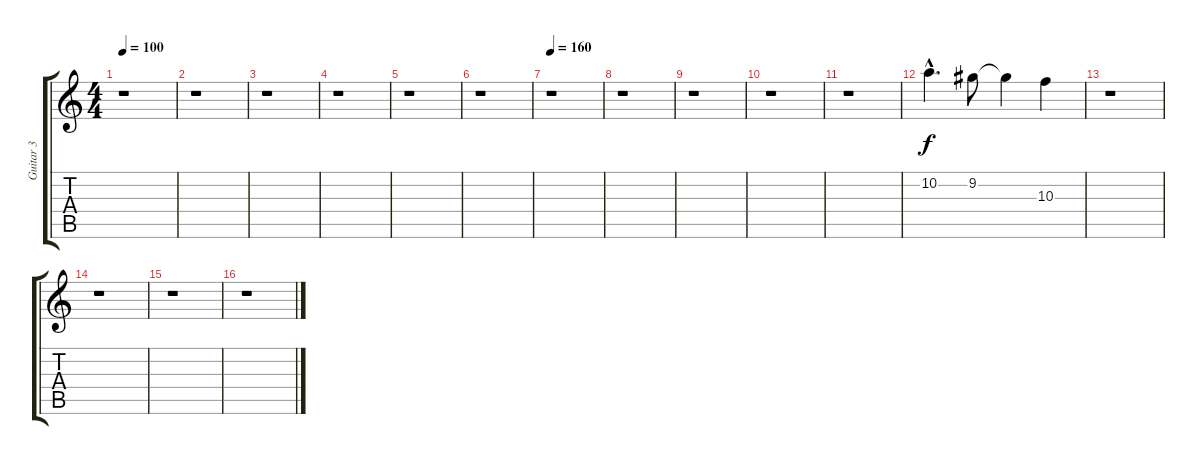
\track ("Guitar 3" "Guitar 3") {instrument distortionguitar}
\staff {score tabs}
\tuning (E4 B3 G3 D3 A2 E2) {hide}
\ts (4 4)
\tempo 100
\clef g2
\ks c
r.1{dy f} |
r.1 |
r.1 |
r.1 |
r.1 |
r.1 |
\tempo 160
r.1 |
r.1 |
r.1 |
r.1 |
r.1 |
10.2{hac}.4{d} 9.2.8 9.2{t}.4 10.3.4 |
r.1 |
r.1 |
r.1 |
r.1
